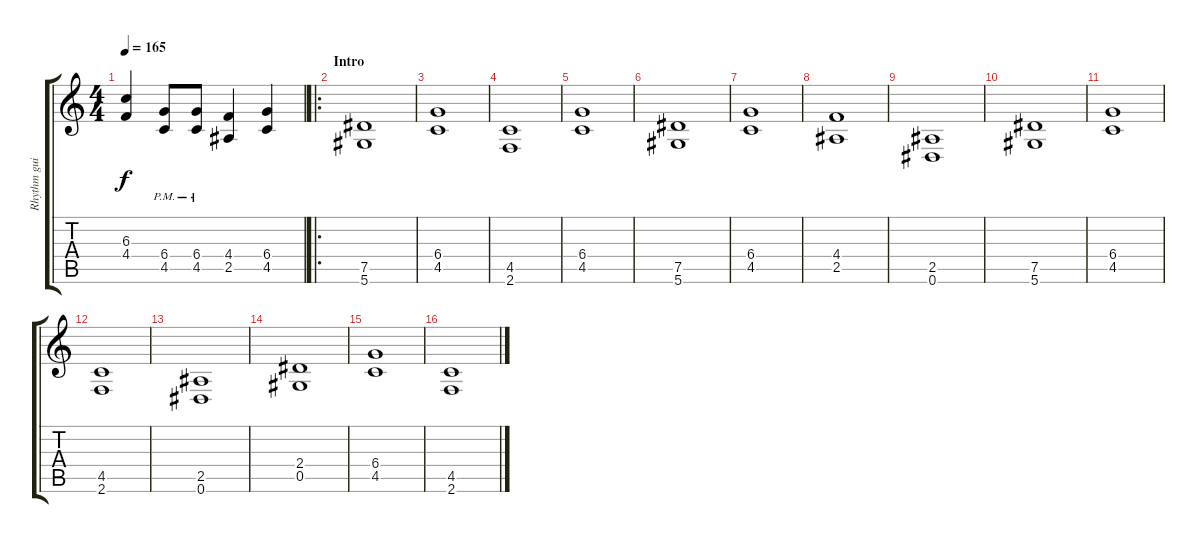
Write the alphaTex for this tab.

\track ("Rhythm guitar" "Rhythm gui") {instrument distortionguitar}
\staff {score tabs}
\tuning (Eb4 Bb3 Gb3 Db3 Ab2 Eb2) {hide}
\ts (4 4)
\tempo 165
\clef g2
\ks c
(6.3 4.4).4{dy f} (6.4{pm} 4.5{pm}).8 (6.4{pm} 4.5{pm}).8 (4.4 2.5).4 (6.4 4.5).4 |
\ro
\section ("" "Intro")
(7.5 5.6).1 |
(6.4 4.5).1 |
(4.5 2.6).1 |
(6.4 4.5).1 |
(7.5 5.6).1 |
(6.4 4.5).1 |
(4.4 2.5).1 |
(2.5 0.6).1 |
(7.5 5.6).1 |
(6.4 4.5).1 |
(4.5 2.6).1 |
(2.5 0.6).1 |
(2.4 0.5).1 |
(6.4 4.5).1 |
(4.5 2.6).1
